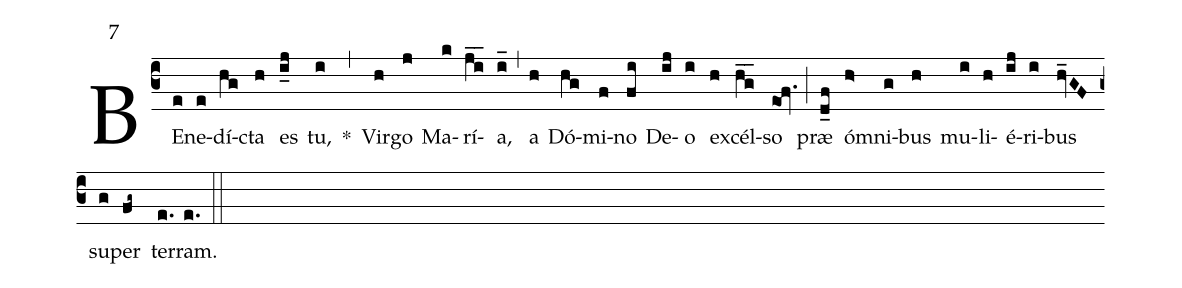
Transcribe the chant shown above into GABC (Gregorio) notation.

mode: 7;
%%
(c3)
BE(e)ne(e)dí(hg)cta(h) es(i_j) tu,(i) *(,)
Vir(h)go(j) Ma(k)rí(ji__)a,(i_) (,)
a(h) Dó(hg)mi(f)no(fi) De(ij)o(i) ex(h)cél(hg__)so(eOf.) (;)
præ(d_f) óm(h>)ni(g)bus(h) mu(i)li(h)é(ij)ri(i)bus(hv_GF) su(g)per(fg~) ter(e.)ram.(e.) (::)
